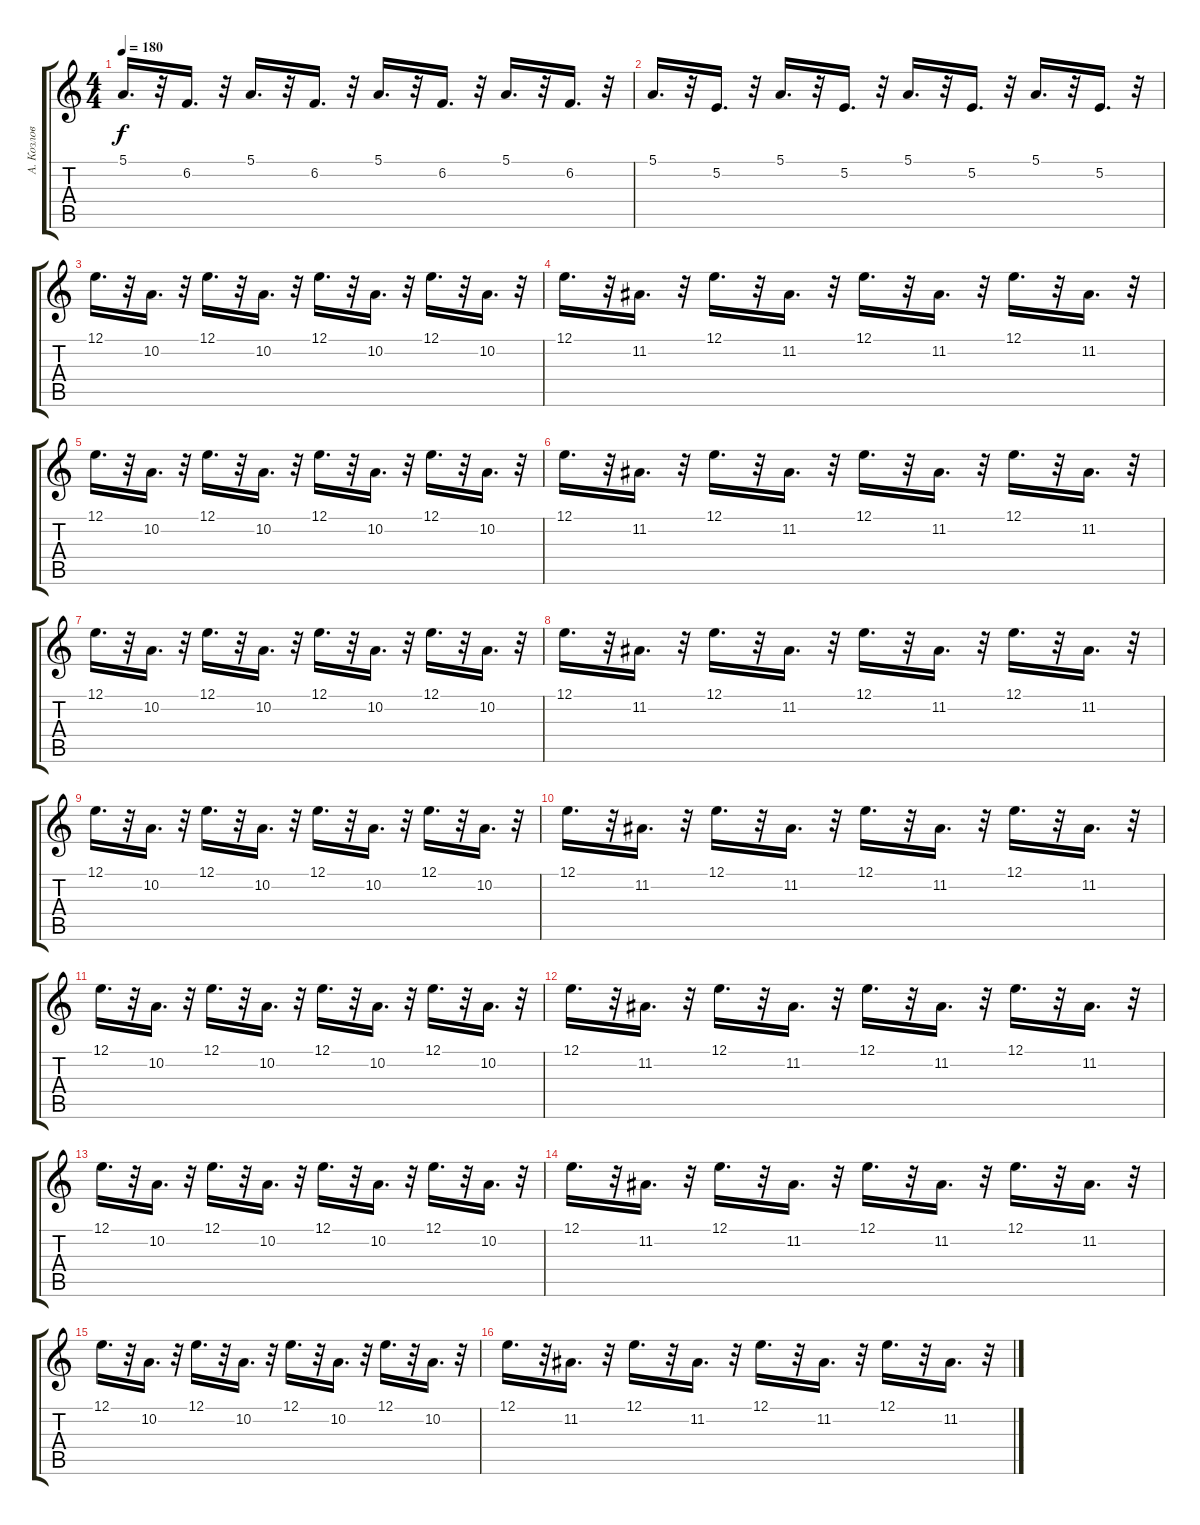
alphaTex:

\track ("А. Козлов" "А. Козлов") {instrument tremolostrings}
\staff {score tabs}
\tuning (E4 B3 G3 D3 A2 E2) {hide}
\ts (4 4)
\tempo 180
\clef g2
\ks c
5.1.16{d dy f} r.32 6.2.16{d} r.32 5.1.16{d} r.32 6.2.16{d} r.32 5.1.16{d} r.32 6.2.16{d} r.32 5.1.16{d} r.32 6.2.16{d} r.32 |
5.1.16{d} r.32 5.2.16{d} r.32 5.1.16{d} r.32 5.2.16{d} r.32 5.1.16{d} r.32 5.2.16{d} r.32 5.1.16{d} r.32 5.2.16{d} r.32 |
12.1.16{d} r.32 10.2.16{d} r.32 12.1.16{d} r.32 10.2.16{d} r.32 12.1.16{d} r.32 10.2.16{d} r.32 12.1.16{d} r.32 10.2.16{d} r.32 |
12.1.16{d} r.32 11.2.16{d} r.32 12.1.16{d} r.32 11.2.16{d} r.32 12.1.16{d} r.32 11.2.16{d} r.32 12.1.16{d} r.32 11.2.16{d} r.32 |
12.1.16{d} r.32 10.2.16{d} r.32 12.1.16{d} r.32 10.2.16{d} r.32 12.1.16{d} r.32 10.2.16{d} r.32 12.1.16{d} r.32 10.2.16{d} r.32 |
12.1.16{d} r.32 11.2.16{d} r.32 12.1.16{d} r.32 11.2.16{d} r.32 12.1.16{d} r.32 11.2.16{d} r.32 12.1.16{d} r.32 11.2.16{d} r.32 |
12.1.16{d} r.32 10.2.16{d} r.32 12.1.16{d} r.32 10.2.16{d} r.32 12.1.16{d} r.32 10.2.16{d} r.32 12.1.16{d} r.32 10.2.16{d} r.32 |
12.1.16{d} r.32 11.2.16{d} r.32 12.1.16{d} r.32 11.2.16{d} r.32 12.1.16{d} r.32 11.2.16{d} r.32 12.1.16{d} r.32 11.2.16{d} r.32 |
12.1.16{d} r.32 10.2.16{d} r.32 12.1.16{d} r.32 10.2.16{d} r.32 12.1.16{d} r.32 10.2.16{d} r.32 12.1.16{d} r.32 10.2.16{d} r.32 |
12.1.16{d} r.32 11.2.16{d} r.32 12.1.16{d} r.32 11.2.16{d} r.32 12.1.16{d} r.32 11.2.16{d} r.32 12.1.16{d} r.32 11.2.16{d} r.32 |
12.1.16{d} r.32 10.2.16{d} r.32 12.1.16{d} r.32 10.2.16{d} r.32 12.1.16{d} r.32 10.2.16{d} r.32 12.1.16{d} r.32 10.2.16{d} r.32 |
12.1.16{d} r.32 11.2.16{d} r.32 12.1.16{d} r.32 11.2.16{d} r.32 12.1.16{d} r.32 11.2.16{d} r.32 12.1.16{d} r.32 11.2.16{d} r.32 |
12.1.16{d} r.32 10.2.16{d} r.32 12.1.16{d} r.32 10.2.16{d} r.32 12.1.16{d} r.32 10.2.16{d} r.32 12.1.16{d} r.32 10.2.16{d} r.32 |
12.1.16{d} r.32 11.2.16{d} r.32 12.1.16{d} r.32 11.2.16{d} r.32 12.1.16{d} r.32 11.2.16{d} r.32 12.1.16{d} r.32 11.2.16{d} r.32 |
12.1.16{d} r.32 10.2.16{d} r.32 12.1.16{d} r.32 10.2.16{d} r.32 12.1.16{d} r.32 10.2.16{d} r.32 12.1.16{d} r.32 10.2.16{d} r.32 |
12.1.16{d} r.32 11.2.16{d} r.32 12.1.16{d} r.32 11.2.16{d} r.32 12.1.16{d} r.32 11.2.16{d} r.32 12.1.16{d} r.32 11.2.16{d} r.32
